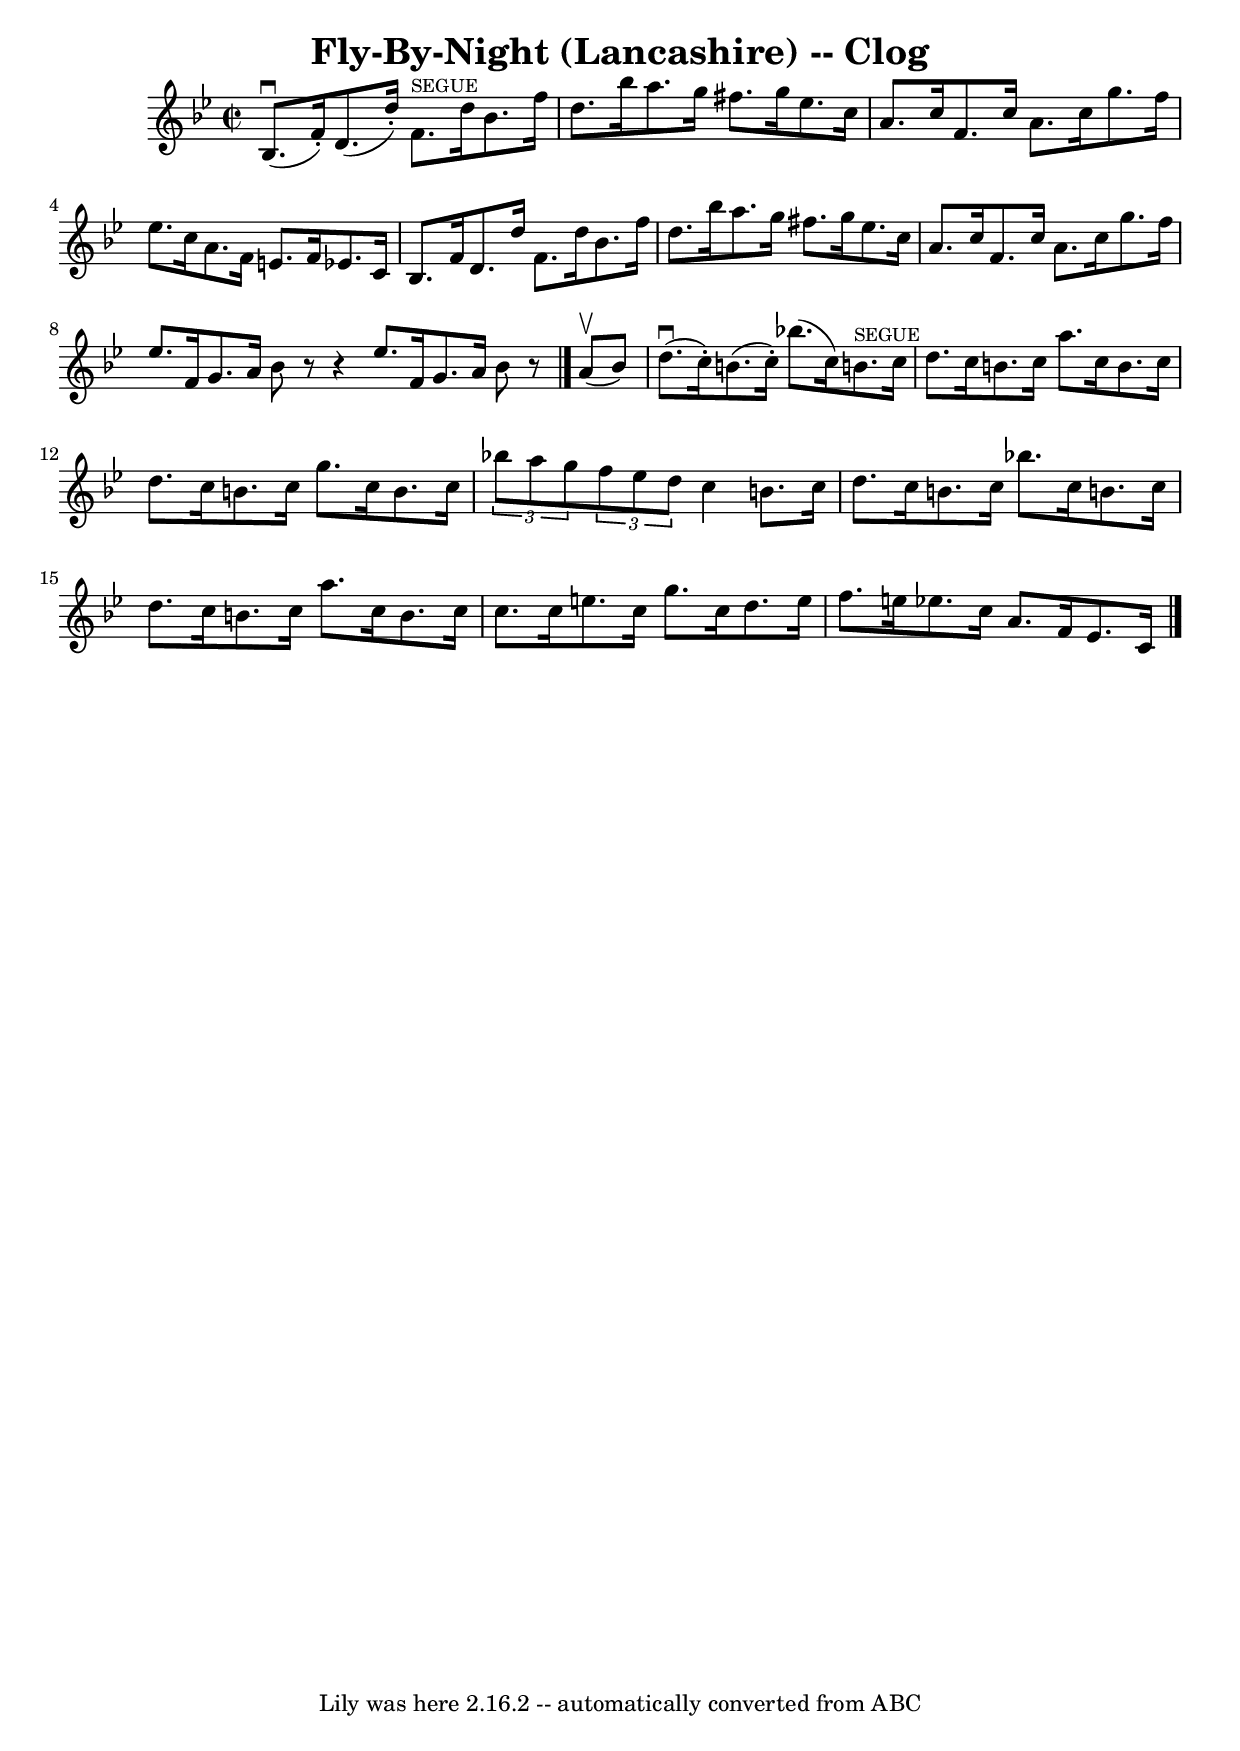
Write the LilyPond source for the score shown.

\version "2.16.2"
\include "Mammoth.ily"
\header {
  %% book = "Ryan's Mammoth Collection"
  crossRefNumber = "1"
  footnotes = "\\\\160 951"
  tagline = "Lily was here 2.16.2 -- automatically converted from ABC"
  title = "Fly-By-Night (Lancashire) -- Clog"

}
voicedefault =  {


  \override Staff.TimeSignature #'style = #'C
  \time 2/2 
  \key bes \major bes8.^\downbow(f'16-.) d'8. (d''16-.) f'8.^\segue d''16 bes'8. f''16    |
  d''8. bes''16  
  a''8. g''16 fis''8. g''16 ees''8. c''16    |
  a'8.   
  c''16 f'8. c''16 a'8. c''16 g''8. f''16    |
  
  ees''8. c''16 a'8. f'16 e'8. f'16 ees'!8. c'16    |
  
  bes8. f'16 d'8. d''16 f'8. d''16 bes'8. f''16    
  |
  d''8. bes''16 a''8. g''16 fis''8. g''16 ees''8.    
  c''16    |
  a'8. c''16 f'8. c''16 a'8. c''16 g''8.  
  f''16    |
  ees''8. f'16 g'8. a'16 bes'8    r8   r4   
  \bar ":|" ees''8. f'16 g'8. a'16 bes'8    r8   \bar "|." a'8^\upbow(bes'8) |
  d''8.^\downbow(c''16-.) b'8. (
  c''16-.) bes''!8. (c''16) b'!8.^\segue c''16    |
  
  d''8. c''16 b'8. c''16 a''8. c''16 b'8. c''16    |
  
  d''8. c''16 b'8. c''16 g''8. c''16 b'8. c''16    
  |
  \times 2/3 { bes''!8 a''8 g''8  
	     }   \times 2/3 { f''8    
			      ees''8 d''8  
			    } c''4 b'8. c''16    |
  d''8. c''16    
  b'8. c''16 bes''!8. c''16 b'!8. c''16    |
  d''8.    
  c''16 b'8. c''16 a''8. c''16 b'8. c''16    |
  c''8.   
  c''16 e''8. c''16 g''8. c''16 d''8. e''16    |
  
  f''8. e''16 ees''!8. c''16 a'8. f'16 ees'8. c'16      
  \bar "|."   

}

\score{
  <<

    \context Staff="default"
    {
      \voicedefault 
      
    }

  >>
  \layout {
    
  }
  \midi {
  }

}
